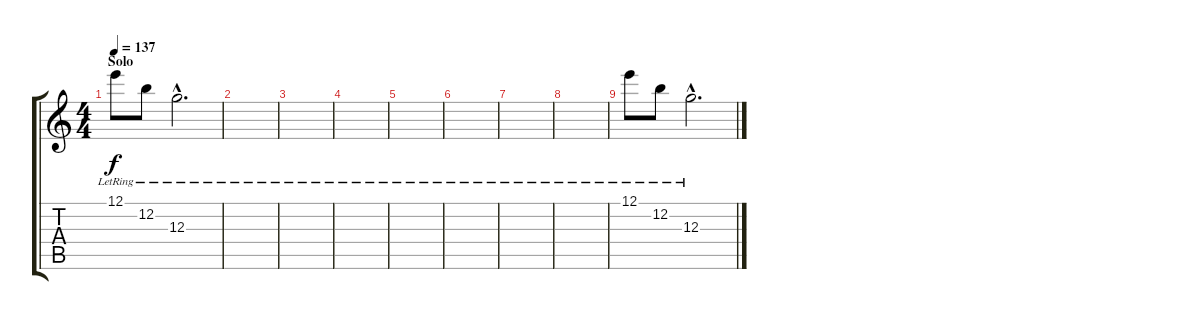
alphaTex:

\track "" {instrument overdrivenguitar}
\staff {score tabs}
\tuning (E4 B3 G3 D3 A2 E2) {hide}
\ts (4 4)
\section ("" "Solo")
\tempo 137
\clef g2
\ks c
12.1{lr}.8{dy f} 12.2{lr}.8 12.3{hac lr}.2{d} |
|
|
|
|
|
|
|
12.1{lr}.8 12.2{lr}.8 12.3{hac lr}.2{d}
